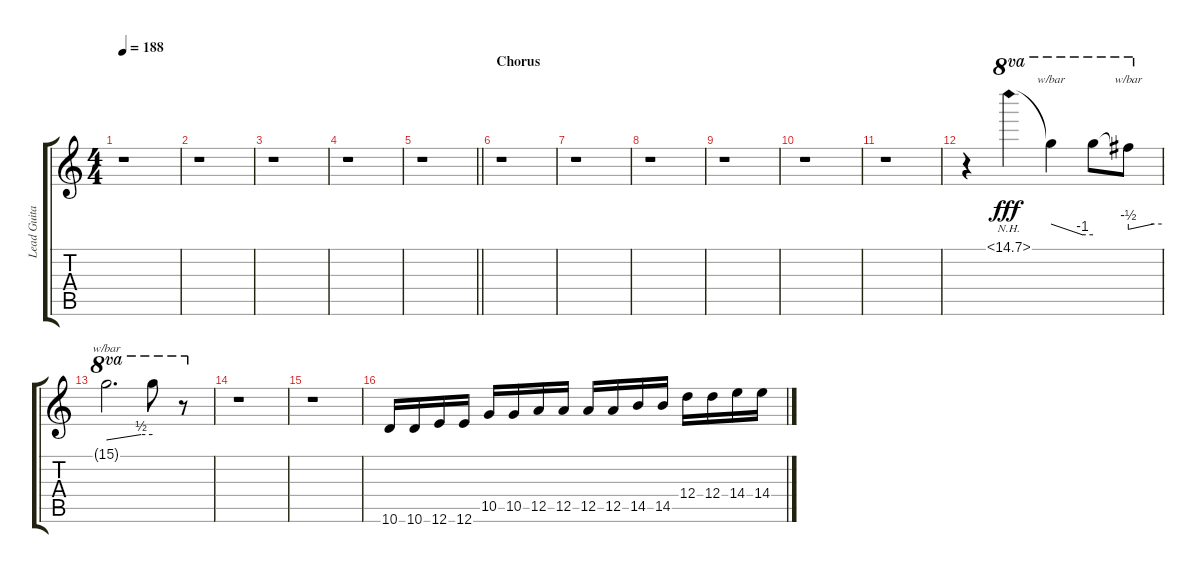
\track ("Lead Guitar - Tracii Guns" "Lead Guita") {instrument distortionguitar}
\staff {score tabs}
\tuning (E4 B3 G3 D3 A2 E2) {hide}
\ts (4 4)
\tempo 188
\clef g2
\ks c
r.1{dy fff} |
r.1 |
r.1 |
r.1 |
\barLineRight lightlight
r.1 |
\section ("" "Chorus")
r.1 |
r.1 |
r.1 |
r.1 |
r.1 |
r.1 |
r.4 15.1{nh}.4{ot 8va} 15.1{t}.4{tbe (custom default 0 0 45 -4 60 -4) ot 8va} 15.1{t}.8{ot 8va} 15.1{t}.8{tbe (custom default 0 -2 45 0 60 0) ot 8va} |
15.1{t}.2{d tbe (custom default 0 0 45 2 60 2) ot 8va} 15.1{t}.8{ot 8va} r.8{ot 8va} |
r.1 |
r.1 |
10.6.16 10.6.16 12.6.16 12.6.16 10.5.16 10.5.16 12.5.16 12.5.16 12.5.16 12.5.16 14.5.16 14.5.16 12.4.16 12.4.16 14.4.16 14.4.16
